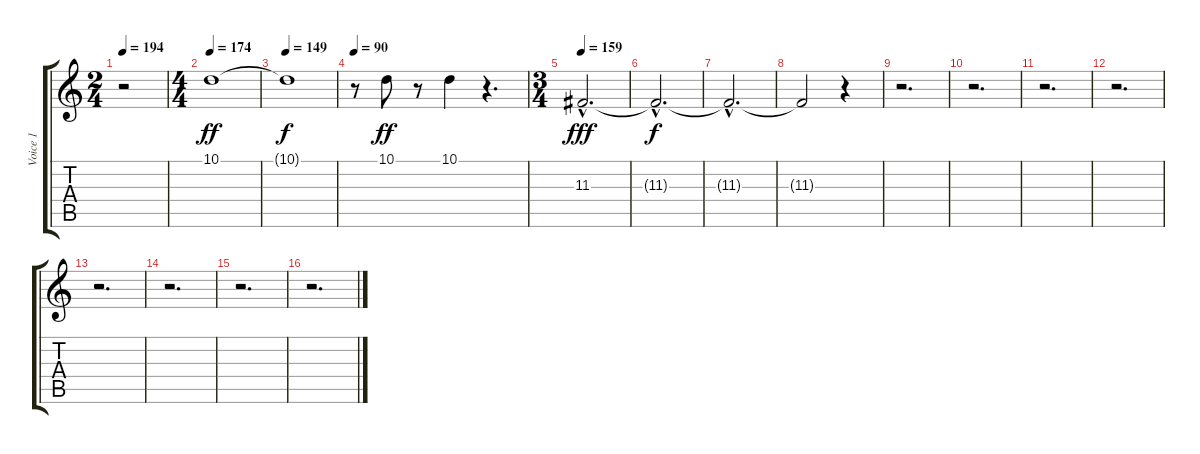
\track ("Voice 1" "Voice 1") {instrument choiraahs}
\staff {score tabs}
\tuning (E4 B3 G3 D3 A2 E2) {hide}
\ts (2 4)
\tempo 194
\clef g2
\ks c
r.2{dy f} |
\ts (4 4)
\tempo 174
10.1.1{dy ff} |
\tempo 149
10.1{t}.1{dy f} |
\tempo 90
r.8 10.1.8{dy ff instrument voiceoohs} r.8 10.1.4 r.4{d} |
\ts (3 4)
\tempo 159
11.3{hac}.2{d dy fff} |
11.3{hac t}.2{d dy f} |
11.3{hac t}.2{d} |
11.3{t}.2 r.4 |
r.2{d} |
r.2{d} |
r.2{d} |
r.2{d} |
r.2{d} |
r.2{d} |
r.2{d} |
r.2{d}
